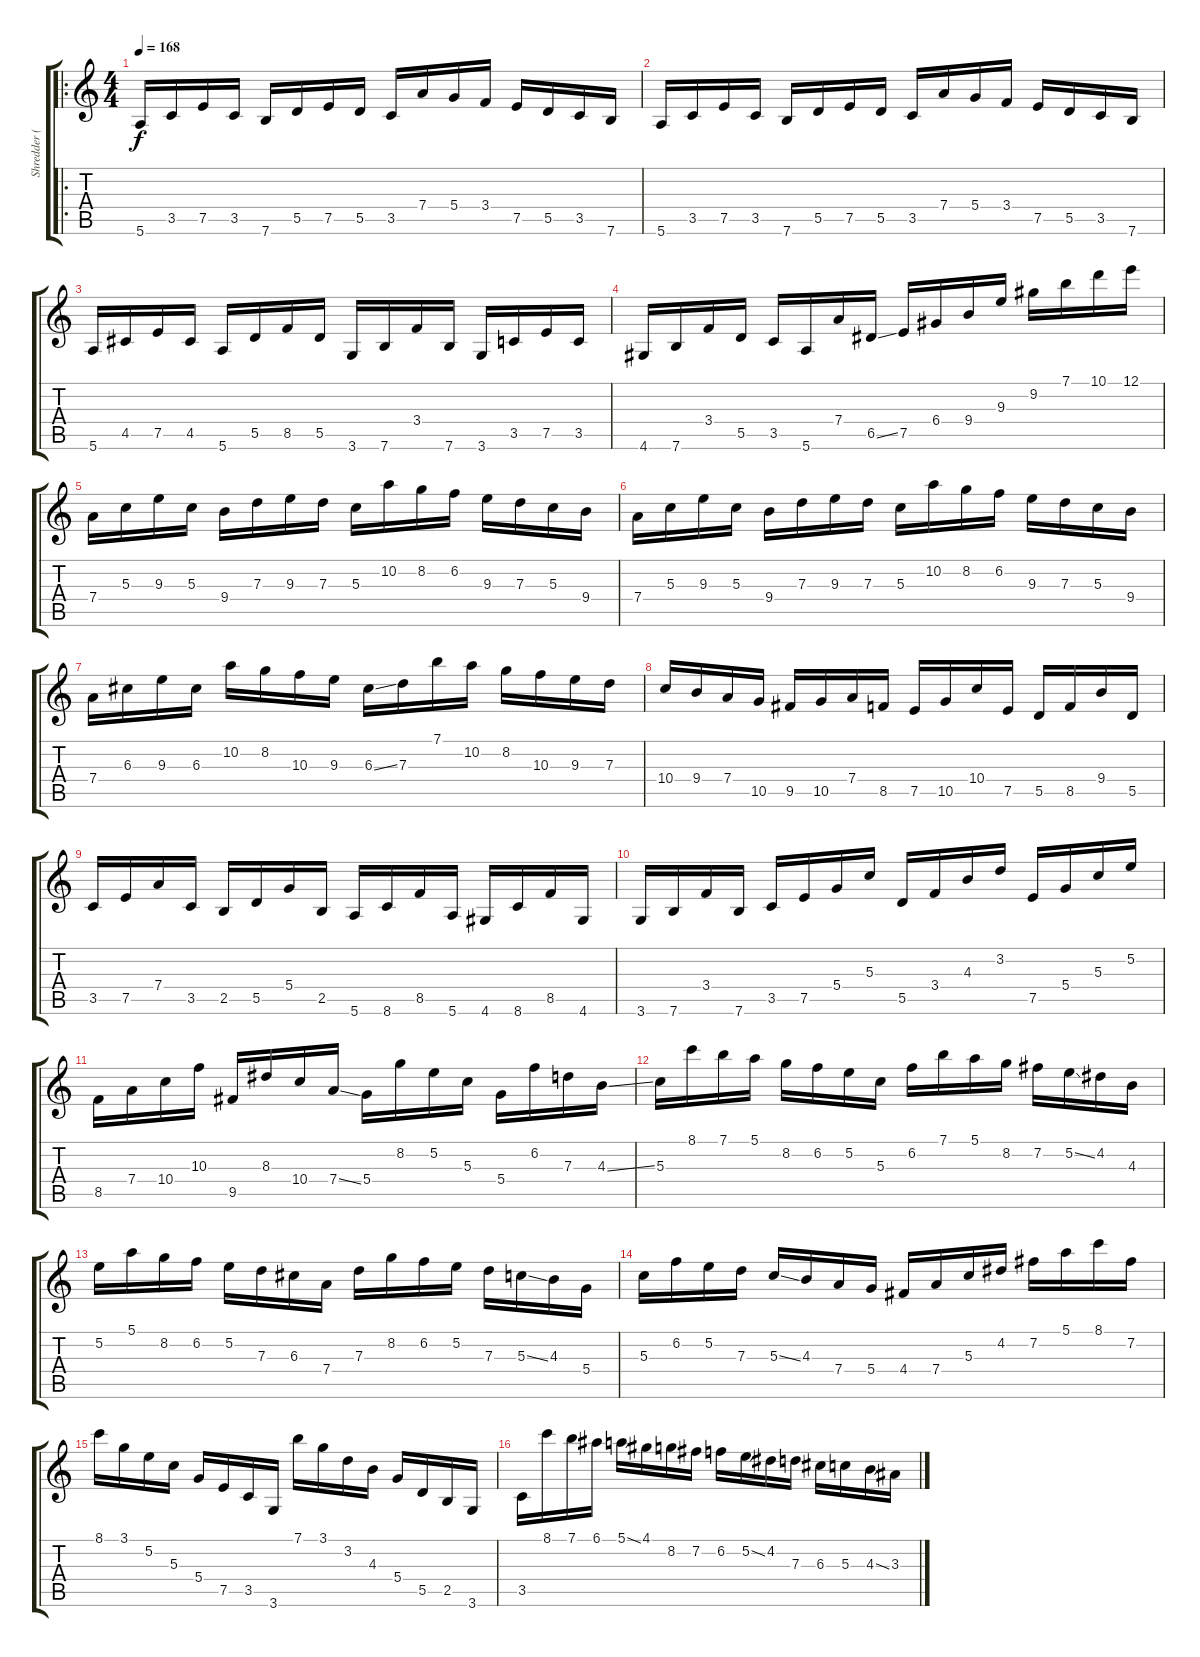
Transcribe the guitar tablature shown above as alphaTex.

\track ("Shredder (Clean Guitar)" "Shredder (") {instrument electricguitarclean}
\staff {score tabs}
\tuning (E4 B3 G3 D3 A2 E2) {hide}
\ro
\ts (4 4)
\tempo 168
\clef g2
\ks c
5.6.16{dy f instrument electricguitarclean} 3.5.16 7.5.16 3.5.16 7.6.16 5.5.16 7.5.16 5.5.16 3.5.16 7.4.16 5.4.16 3.4.16 7.5.16 5.5.16 3.5.16 7.6.16 |
5.6.16 3.5.16 7.5.16 3.5.16 7.6.16 5.5.16 7.5.16 5.5.16 3.5.16 7.4.16 5.4.16 3.4.16 7.5.16 5.5.16 3.5.16 7.6.16 |
5.6.16 4.5.16 7.5.16 4.5.16 5.6.16 5.5.16 8.5.16 5.5.16 3.6.16 7.6.16 3.4.16 7.6.16 3.6.16 3.5.16 7.5.16 3.5.16 |
4.6.16 7.6.16 3.4.16 5.5.16 3.5.16 5.6.16 7.4.16 6.5{ss}.16 7.5.16 6.4.16 9.4.16 9.3.16 9.2.16 7.1.16 10.1.16 12.1.16 |
7.4.16 5.3.16 9.3.16 5.3.16 9.4.16 7.3.16 9.3.16 7.3.16 5.3.16 10.2.16 8.2.16 6.2.16 9.3.16 7.3.16 5.3.16 9.4.16 |
7.4.16 5.3.16 9.3.16 5.3.16 9.4.16 7.3.16 9.3.16 7.3.16 5.3.16 10.2.16 8.2.16 6.2.16 9.3.16 7.3.16 5.3.16 9.4.16 |
7.4.16 6.3.16 9.3.16 6.3.16 10.2.16 8.2.16 10.3.16 9.3.16 6.3{ss}.16 7.3.16 7.1.16 10.2.16 8.2.16 10.3.16 9.3.16 7.3.16 |
10.4.16 9.4.16 7.4.16 10.5.16 9.5.16 10.5.16 7.4.16 8.5.16 7.5.16 10.5.16 10.4.16 7.5.16 5.5.16 8.5.16 9.4.16 5.5.16 |
3.5.16 7.5.16 7.4.16 3.5.16 2.5.16 5.5.16 5.4.16 2.5.16 5.6.16 8.6.16 8.5.16 5.6.16 4.6.16 8.6.16 8.5.16 4.6.16 |
3.6.16 7.6.16 3.4.16 7.6.16 3.5.16 7.5.16 5.4.16 5.3.16 5.5.16 3.4.16 4.3.16 3.2.16 7.5.16 5.4.16 5.3.16 5.2.16 |
8.5.16 7.4.16 10.4.16 10.3.16 9.5.16 8.3.16 10.4.16 7.4{ss}.16 5.4.16 8.2.16 5.2.16 5.3.16 5.4.16 6.2.16 7.3.16 4.3{ss}.16 |
5.3.16 8.1.16 7.1.16 5.1.16 8.2.16 6.2.16 5.2.16 5.3.16 6.2.16 7.1.16 5.1.16 8.2.16 7.2.16 5.2{ss}.16 4.2.16 4.3.16 |
5.2.16 5.1.16 8.2.16 6.2.16 5.2.16 7.3.16 6.3.16 7.4.16 7.3.16 8.2.16 6.2.16 5.2.16 7.3.16 5.3{ss}.16 4.3.16 5.4.16 |
5.3.16 6.2.16 5.2.16 7.3.16 5.3{ss}.16 4.3.16 7.4.16 5.4.16 4.4.16 7.4.16 5.3.16 4.2.16 7.2.16 5.1.16 8.1.16 7.2.16 |
8.1.16 3.1.16 5.2.16 5.3.16 5.4.16 7.5.16 3.5.16 3.6.16 7.1.16 3.1.16 3.2.16 4.3.16 5.4.16 5.5.16 2.5.16 3.6.16 |
3.5.16 8.1.16 7.1.16 6.1.16 5.1{ss}.16 4.1.16 8.2.16 7.2.16 6.2.16 5.2{ss}.16 4.2.16 7.3.16 6.3.16 5.3.16 4.3{ss}.16 3.3.16
